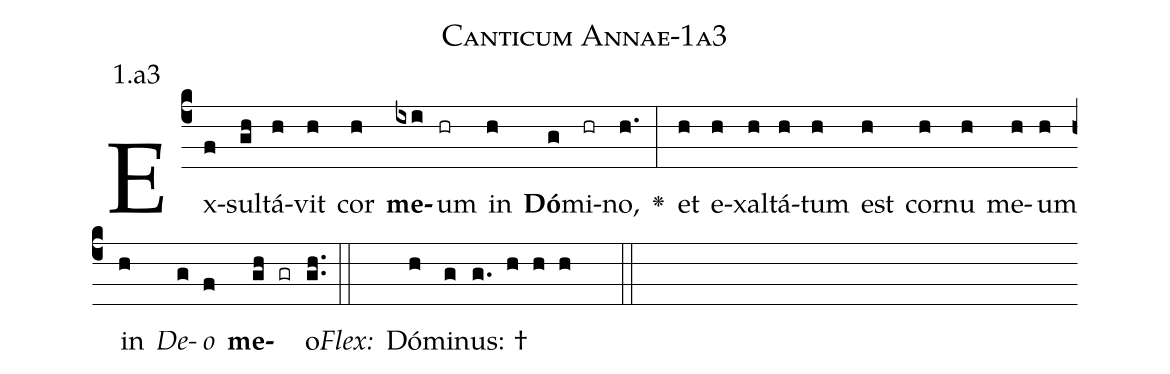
name: Canticum Annae-1a3;
annotation: 1.a3;
%%
(c4)Ex(f)sul(gh)tá(h)vit(h) cor(h) <b>me</b>(ixi)um(hr) in(h) <b>Dó</b>(g)mi(hr)no,(h.) <v>\greheightstar</v>(:) et(h) e(h)xal(h)tá(h)tum(h) est(h) cor(h)nu(h) me(h)um(h) in(h) <i>De</i>(g)<i>o</i>(f) <b>me</b>(gh gr)o.(gh..) (::)
<i>Flex:</i>()  Dó(h)mi(g)nus: †(g. h h h  ::)

%E(h) u(h) o(g) u(f) a(gh) e.(gh..) (::)
